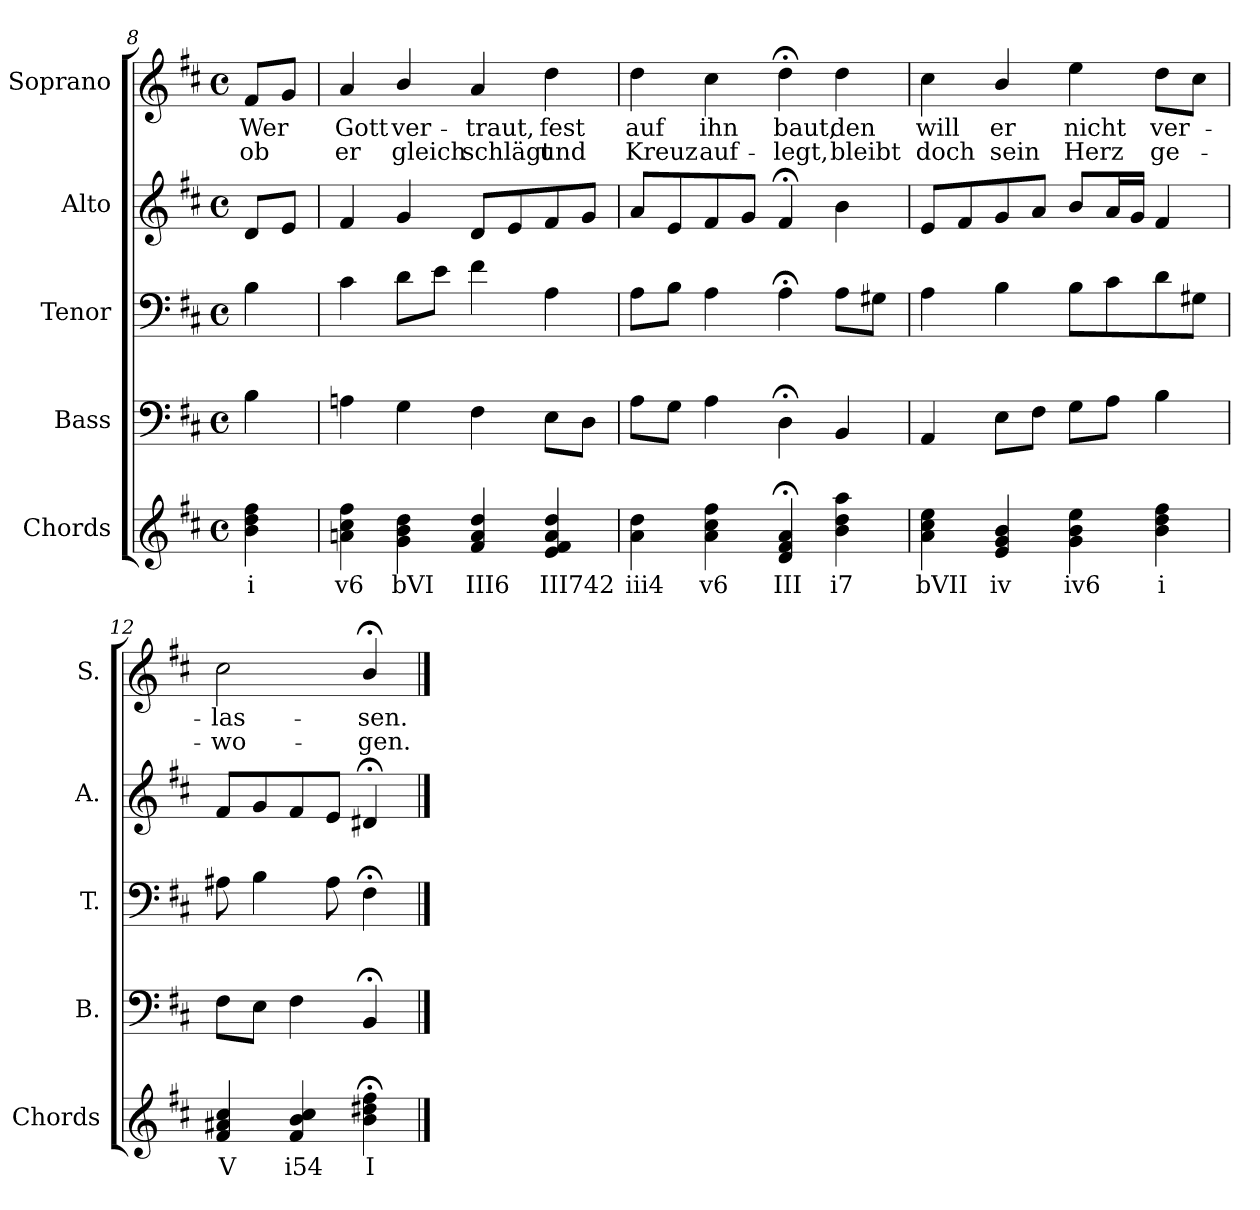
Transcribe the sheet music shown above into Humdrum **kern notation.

**kern	**text	**kern	**kern	**kern	**kern	**text	**text
*part5	*part5	*part4	*part3	*part2	*part1	*part1	*part1
*staff5	*staff5	*staff4	*staff3	*staff2	*staff1	*staff1	*staff1
*I"Chords	*	*I"Bass	*I"Tenor	*I"Alto	*I"Soprano	*	*
*I'Chords	*	*I'B.	*I'T.	*I'A.	*I'S.	*	*
!!LO:PB:g=z
*clefG2	*	*clefF4	*clefF4	*clefG2	*clefG2	*	*
*k[f#c#]	*	*k[f#c#]	*k[f#c#]	*k[f#c#]	*k[f#c#]	*	*
*b:	*	*D:	*D:	*D:	*b:	*	*
*M4/4	*	*M4/4	*M4/4	*M4/4	*M4/4	*	*
*met(c)	*	*met(c)	*met(c)	*met(c)	*met(c)	*	*
=8a	=8a	=8a	=8a	=8a	=8a	=8a	=8a
4bi 4ddi 4ff#i	i	4B\	4B\	8d/L	8f#/L	Wer	ob
.	.	.	.	8e/J	8g/J	.	.
=9	=9	=9	=9	=9	=9	=9	=9
4ani 4cc#i 4ff#i	v6	4An\	4c#\	4f#/	4a/	Gott	er
4gi 4bi 4ddi	bVI	4G\	8d\L	4g/	4b/	ver-	gleich
.	.	.	8e\J	.	.	.	.
4f#i 4ai 4ddi	III6	4F#\	4f#\	8d/L	4a/	-traut,	schlägt
.	.	.	.	8e/	.	.	.
4ei 4f#i 4ai 4ddi	III742	8E\L	4A\	8f#/	4dd\	fest	und
.	.	8D\J	.	8g/J	.	.	.
=10	=10	=10	=10	=10	=10	=10	=10
4ai 4ddi	iii4	8A\L	8A\L	8a/L	4dd\	auf	Kreuz
.	.	8G\J	8B\J	8e/	.	.	.
4ai 4cc#i 4ff#i	v6	4A\	4A\	8f#/	4cc#\	ihn	auf-
.	.	.	.	8g/J	.	.	.
4di;< 4f#i;< 4ai;<	III	4D;<\	4A;<\	4f#;</	4dd;<\	baut,	-legt,
4bi 4ddi 4aai	i7	4BB/	8A\L	4b\	4dd\	den	bleibt
.	.	.	8G#X\J	.	.	.	.
=11	=11	=11	=11	=11	=11	=11	=11
4ai 4cc#i 4eei	bVII	4AA/	4A\	8e/L	4cc#\	will	doch
.	.	.	.	8f#/	.	.	.
4ei 4gi 4bi	iv	8E\L	4B\	8g/	4b/	er	sein
.	.	8F#\J	.	8a/J	.	.	.
4gi 4bi 4eei	iv6	8G\L	8B\L	8b/L	4ee\	nicht	Herz
.	.	8A\J	8c#\	16a/L	.	.	.
.	.	.	.	16g/JJ	.	.	.
4bi 4ddi 4ff#i	i	4B\	8d\	4f#/	8dd\L	ver-	ge-
.	.	.	8G#X\J	.	8cc#\J	.	.
=12	=12	=12	=12	=12	=12	=12	=12
4f#i 4a#Xi 4cc#i	V	8F#\L	8A#X\	8f#/L	2cc#\	-las-	-wo-
.	.	8E\J	4B\	8g/	.	.	.
4f#i 4bi 4cc#i	i54	4F#\	.	8f#/	.	.	.
.	.	.	8A#\	8e/J	.	.	.
4bi;< 4dd#Xi;< 4ff#i;<	I	4BB;</	4F#;<\	4d#X;</	4b;</	-sen.	-gen.
==	==	==	==	==	==	==	==
*-	*-	*-	*-	*-	*-	*-	*-
